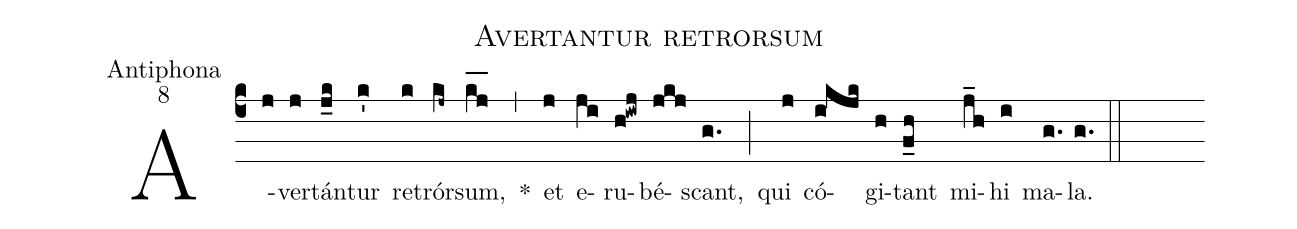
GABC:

name:Avertantur retrorsum;
office-part:Antiphona;
mode:8;
%%
(c4) A(j)ver(j)tán(j_k)tur(k') re(k)trór(kj~)sum,(k_[hl:1]j_[hl:1]) *(,) et(j) e(ji)ru(h!iwj)bé(jkj)scant,(g.) (;) qui(j) có(i!kjk)gi(h)tant(f_h) mi(j_h)hi(i) ma(g.)la.(g.) (::)
